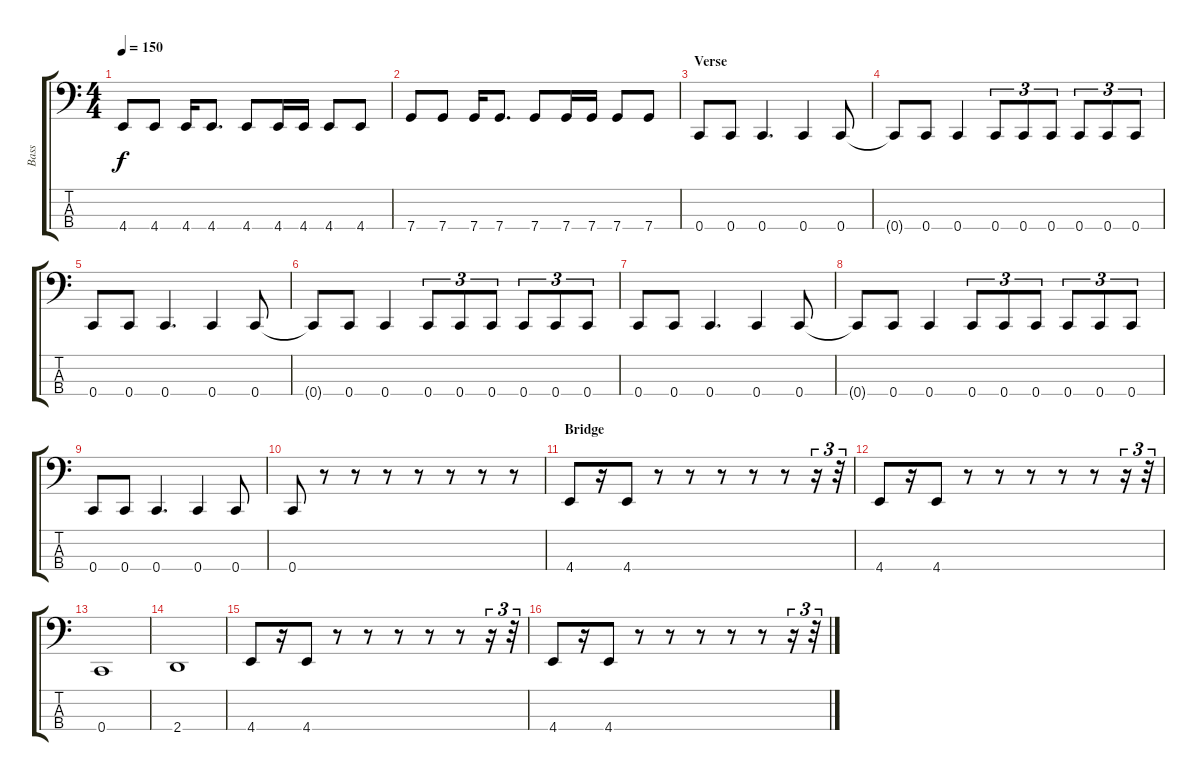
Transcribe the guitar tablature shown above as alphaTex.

\track ("Bass" "Bass") {instrument electricbassfinger}
\staff {score tabs}
\tuning (F2 C2 G1 C1) {hide}
\ts (4 4)
\tempo 150
\clef f4
\ks c
4.4.8{dy f} 4.4.8 4.4.16 4.4.8{d} 4.4.8 4.4.16 4.4.16 4.4.8 4.4.8 |
7.4.8 7.4.8 7.4.16 7.4.8{d} 7.4.8 7.4.16 7.4.16 7.4.8 7.4.8 |
\section ("" "Verse")
0.4.8 0.4.8 0.4.4{d} 0.4.4 0.4.8 |
0.4{t}.8 0.4.8 0.4.4 0.4.8{tu (3 2)} 0.4.8{tu (3 2)} 0.4.8{tu (3 2)} 0.4.8{tu (3 2)} 0.4.8{tu (3 2)} 0.4.8{tu (3 2)} |
0.4.8 0.4.8 0.4.4{d} 0.4.4 0.4.8 |
0.4{t}.8 0.4.8 0.4.4 0.4.8{tu (3 2)} 0.4.8{tu (3 2)} 0.4.8{tu (3 2)} 0.4.8{tu (3 2)} 0.4.8{tu (3 2)} 0.4.8{tu (3 2)} |
0.4.8 0.4.8 0.4.4{d} 0.4.4 0.4.8 |
0.4{t}.8 0.4.8 0.4.4 0.4.8{tu (3 2)} 0.4.8{tu (3 2)} 0.4.8{tu (3 2)} 0.4.8{tu (3 2)} 0.4.8{tu (3 2)} 0.4.8{tu (3 2)} |
0.4.8 0.4.8 0.4.4{d} 0.4.4 0.4.8 |
0.4.8 r.8 r.8 r.8 r.8 r.8 r.8 r.8 |
\section ("" "Bridge")
4.4.8 r.16 4.4.8 r.8 r.8 r.8 r.8 r.8 r.16{tu (3 2)} r.32{tu (3 2)} |
4.4.8 r.16 4.4.8 r.8 r.8 r.8 r.8 r.8 r.16{tu (3 2)} r.32{tu (3 2)} |
0.4.1 |
2.4.1 |
4.4.8 r.16 4.4.8 r.8 r.8 r.8 r.8 r.8 r.16{tu (3 2)} r.32{tu (3 2)} |
4.4.8 r.16 4.4.8 r.8 r.8 r.8 r.8 r.8 r.16{tu (3 2)} r.32{tu (3 2)}
